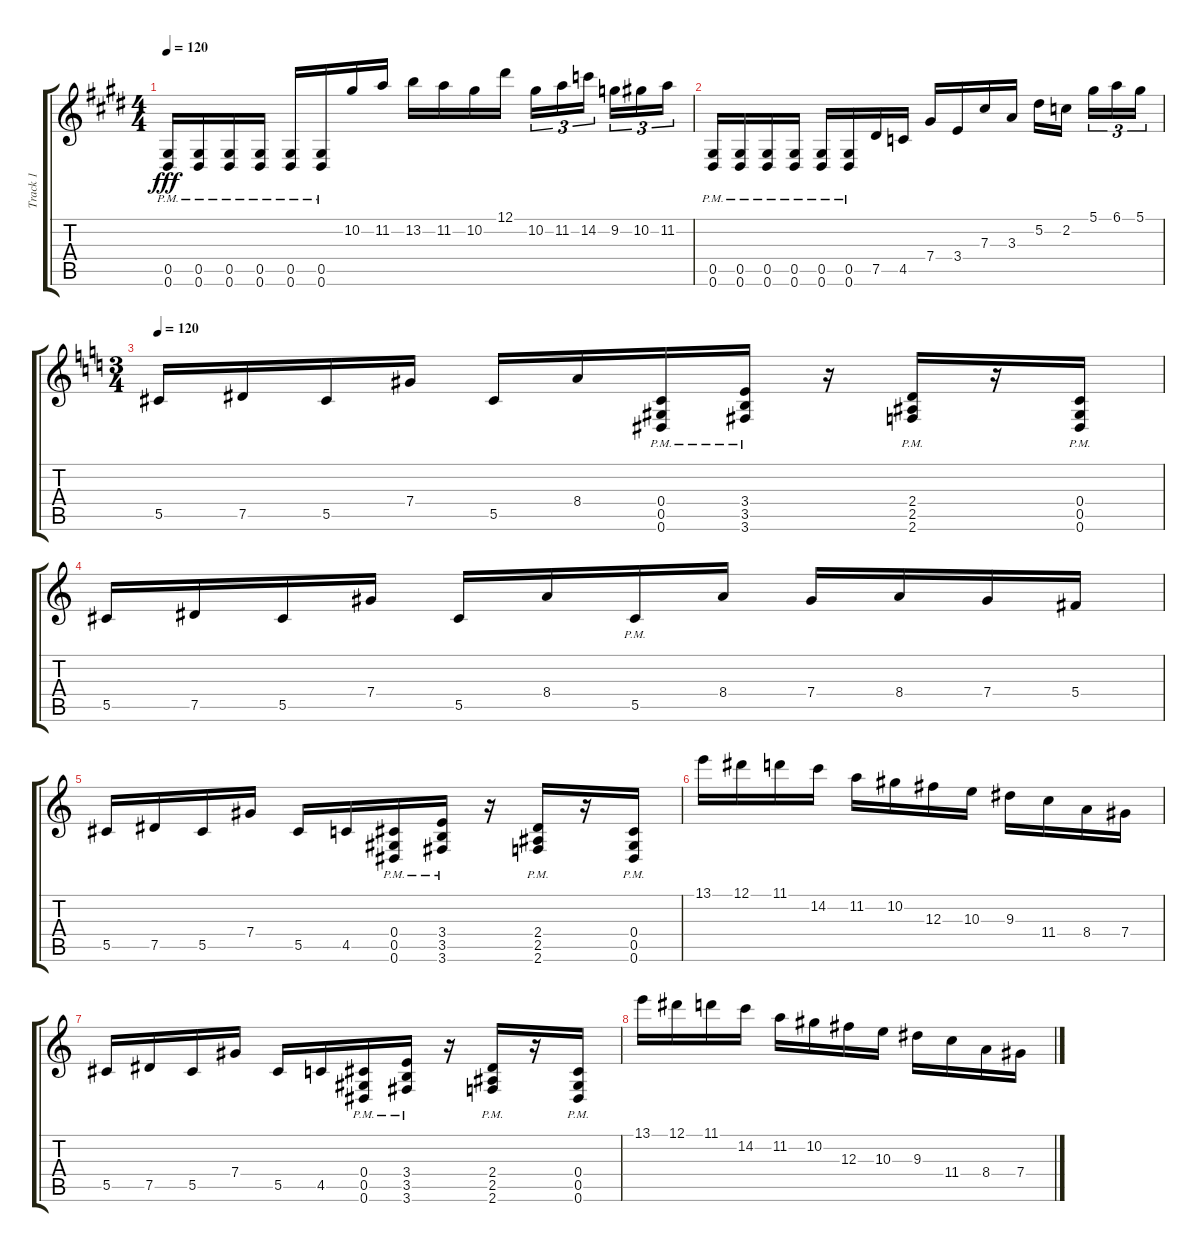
\track ("Track 1" "Track 1") {instrument distortionguitar}
\staff {score tabs}
\tuning (Eb4 Bb3 Gb3 Db3 Ab2 Eb2) {hide}
\ts (4 4)
\tempo 120
\clef g2
\ks e
(0.5{pm} 0.6{pm}).16{dy fff} (0.5{pm} 0.6{pm}).16 (0.5{pm} 0.6{pm}).16 (0.5{pm} 0.6{pm}).16 (0.5{pm} 0.6{pm}).16 (0.5{pm} 0.6{pm}).16 10.2.16 11.2.16 13.2.16 11.2.16 10.2.16 12.1.16 10.2.16{tu (3 2)} 11.2.16{tu (3 2)} 14.2.16{tu (3 2) beam splitsecondary} 9.2.16{tu (3 2)} 10.2.16{tu (3 2)} 11.2.16{tu (3 2)} |
(0.5{pm} 0.6{pm}).16 (0.5{pm} 0.6{pm}).16 (0.5{pm} 0.6{pm}).16 (0.5{pm} 0.6{pm}).16 (0.5{pm} 0.6{pm}).16 (0.5{pm} 0.6{pm}).16 7.5.16 4.5.16 7.4.16 3.4.16 7.3.16 3.3.16 5.2.16 2.2.16{beam splitsecondary} 5.1.16{tu (3 2)} 6.1.16{tu (3 2)} 5.1.16{tu (3 2)} |
\ts (3 4)
\tempo 120
\ks c
5.5.16 7.5.16 5.5.16 7.4.16 5.5.16 8.4.16 (0.4{pm} 0.5{pm} 0.6{pm}).16 (3.4{pm} 3.5{pm} 3.6{pm}).16 r.16 (2.4{pm} 2.5{pm} 2.6{pm}).16 r.16 (0.4{pm} 0.5{pm} 0.6{pm}).16 |
5.5.16 7.5.16 5.5.16 7.4.16 5.5.16 8.4.16 5.5{pm}.16 8.4.16 7.4.16 8.4.16 7.4.16 5.4.16 |
5.5.16 7.5.16 5.5.16 7.4.16 5.5.16 4.5.16 (0.4{pm} 0.5{pm} 0.6{pm}).16 (3.4{pm} 3.5{pm} 3.6{pm}).16 r.16 (2.4{pm} 2.5{pm} 2.6{pm}).16 r.16 (0.4{pm} 0.5{pm} 0.6{pm}).16 |
13.1.16 12.1.16 11.1.16 14.2.16 11.2.16 10.2.16 12.3.16 10.3.16 9.3.16 11.4.16 8.4.16 7.4.16 |
5.5.16 7.5.16 5.5.16 7.4.16 5.5.16 4.5.16 (0.4{pm} 0.5{pm} 0.6{pm}).16 (3.4{pm} 3.5{pm} 3.6{pm}).16 r.16 (2.4{pm} 2.5{pm} 2.6{pm}).16 r.16 (0.4{pm} 0.5{pm} 0.6{pm}).16 |
13.1.16 12.1.16 11.1.16 14.2.16 11.2.16 10.2.16 12.3.16 10.3.16 9.3.16 11.4.16 8.4.16 7.4.16
